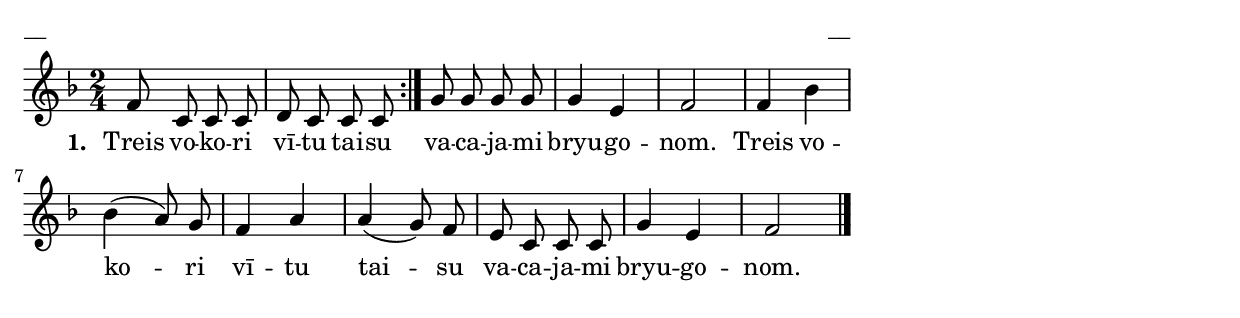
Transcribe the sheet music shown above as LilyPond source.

\version "2.13.18"

\paper {
line-width = 14\cm
left-margin = 0.4\cm
between-system-padding = 0.1\cm
between-system-space = 0.1\cm
}
% SBTZK, p.61
\layout {
indent = #0
ragged-last = ##f
}


voiceA = \relative c' {
\clef "treble"
\key f \major
\time 2/4
\repeat volta 2 {f8 c c c | d c c c }
g' g g g | g4 e | f2 | f4 bes | bes (a8) g | f4 a |
a (g8) f | e c c c | g'4 e | f2 \bar"|."
}

lyricA = \lyricmode {
\set stanza = "1. "
Treis vo -- ko -- ri vī -- tu tai -- su va -- ca -- ja -- mi bryu -- go -- nom.
Treis vo -- ko -- ri vī -- tu tai -- su va -- ca -- ja -- mi bryu -- go -- nom.
}


fullScore = <<
%\new ChordNames { \chordsA }
\new Staff {
<<
\new Voice = "voiceA" { \oneVoice \autoBeamOff \voiceA }
\lyricsto "voiceA" \new Lyrics  \lyricA
%\new Voice = "voiceB" { \voiceTwo \autoBeamOff \voiceB }
>>
}
>>



\score {
\fullScore
\header { piece = "__" opus = "__" }
}
\markup { \with-color #(x11-color 'white) \sans \smaller "__" }
\score {
\unfoldRepeats
\fullScore
\midi {
\context { \Staff \remove "Staff_performer" }
\context { \Voice \consists "Staff_performer" }
}
}


